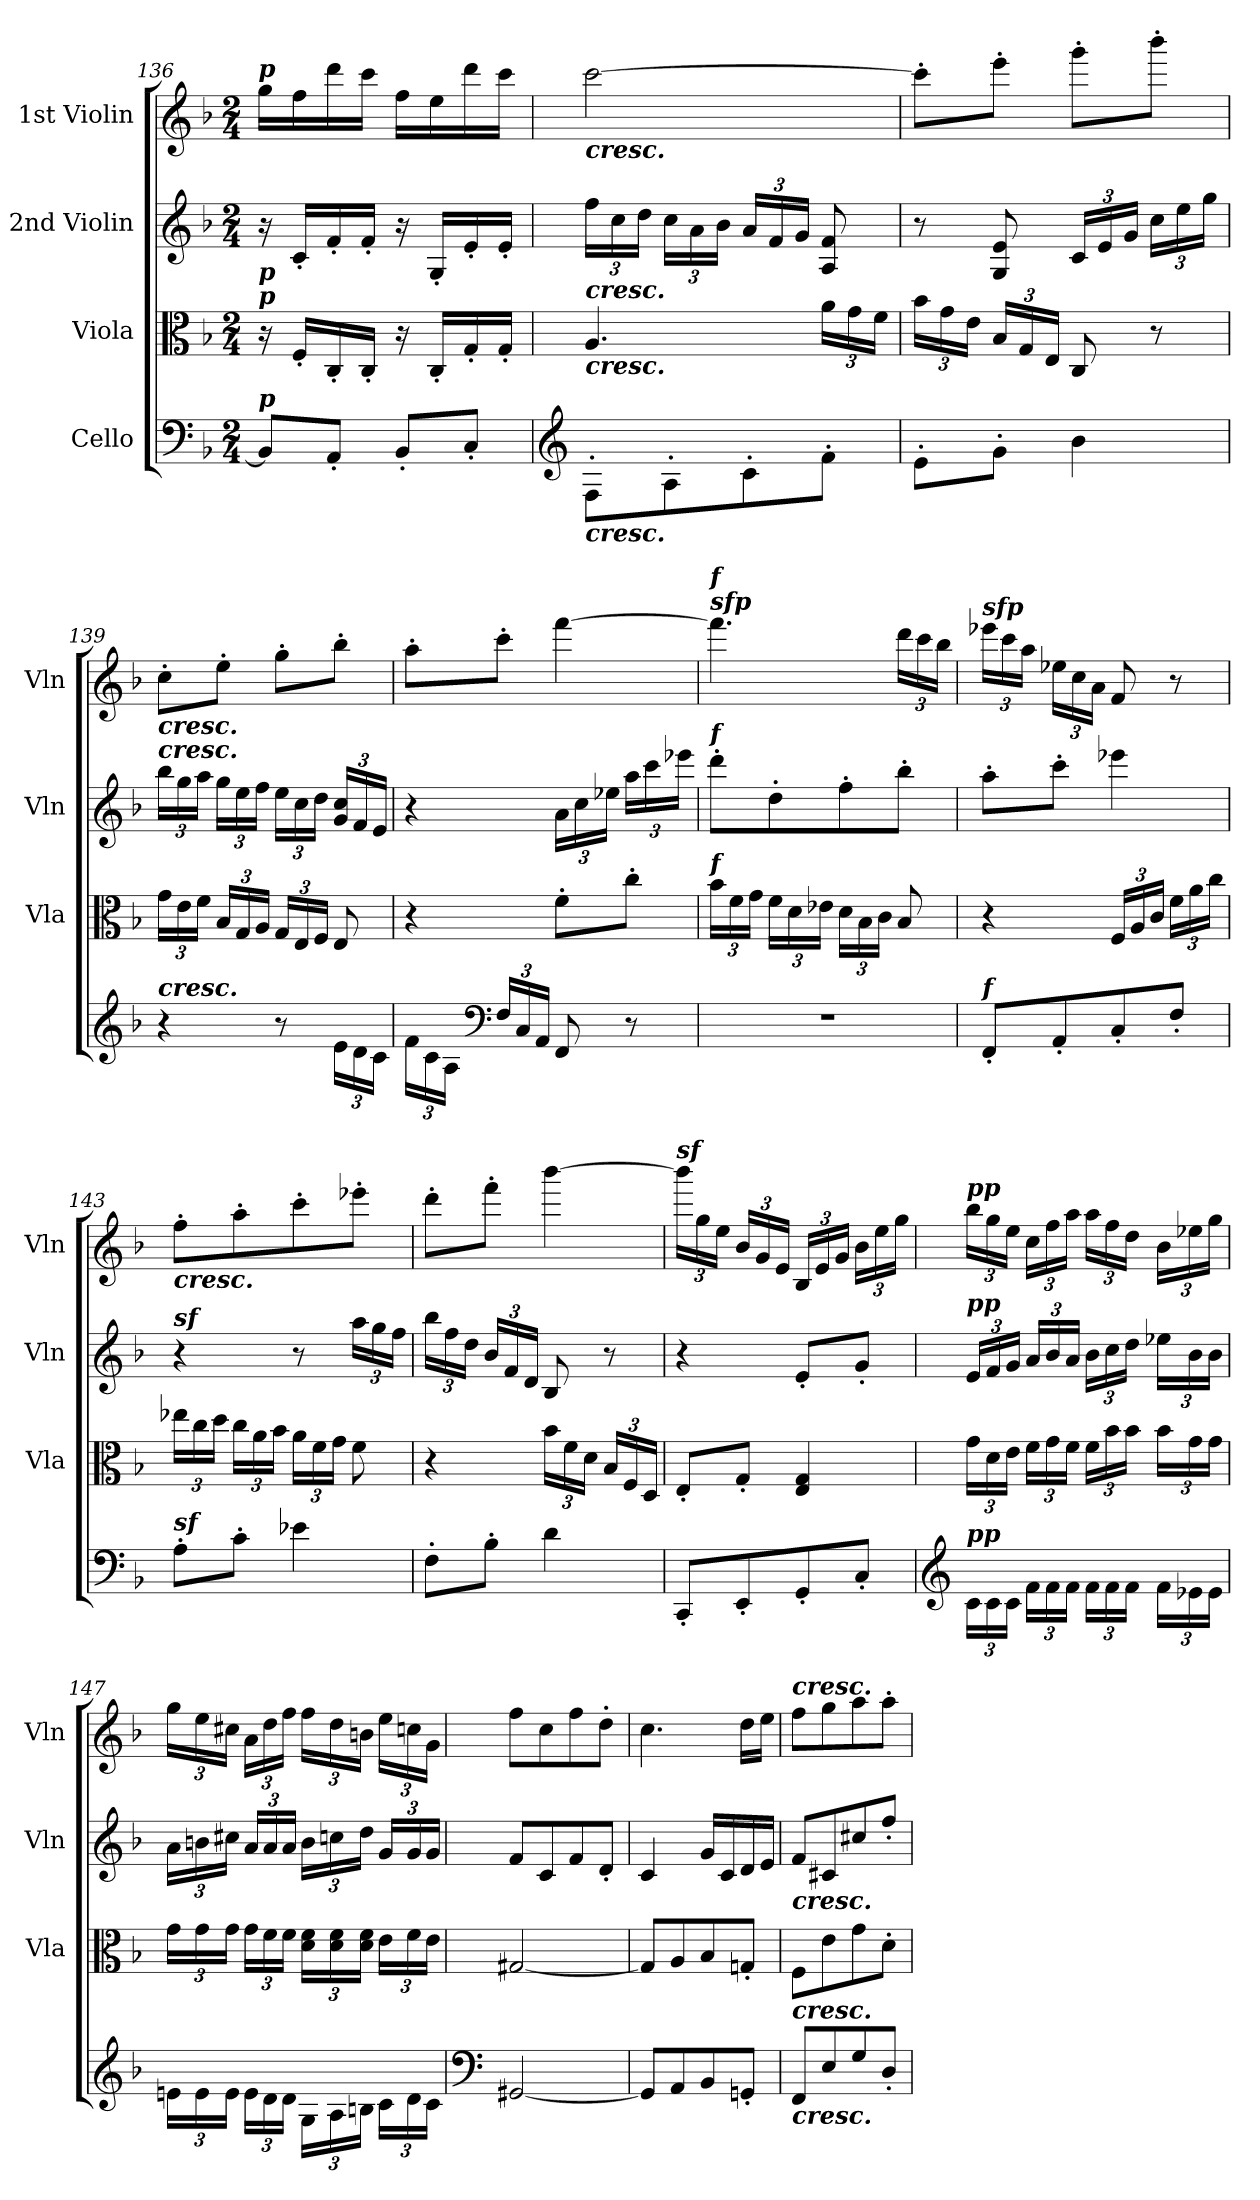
**kern	**kern	**kern	**kern
*part4	*part3	*part2	*part1
*staff4	*staff3	*staff2	*staff1
*I"Cello	*I"Viola	*I"2nd Violin	*I"1st Violin
*	*I'Vla	*I'Vln	*I'Vln
*clefF4	*clefC3	*clefG2	*clefG2
*k[b-]	*k[b-]	*k[b-]	*k[b-]
*F:	*F:	*F:	*F:
*M2/4	*M2/4	*M2/4	*M2/4
=136	=136	=136	=136
!	!	!	!LO:TX:a:Bi:t=p
!	!LO:TX:a:Bi:t=p	!	!
!	!LO:TX:a:Bi:t=p	!	!
!LO:TX:a:Bi:t=p	!	!	!
8BB-/L]	16r	16r	16gg\LL
.	16F'/LL	16c'/LL	16ff\
8AA'/J	16C'/	16f'/	16ddd\
.	16C'/JJ	16f'/JJ	16ccc\JJ
8BB-'/L	16r	16r	16ff\LL
.	16C'/LL	16G'/LL	16ee\
8C'/J	16G'/	16e'/	16ddd\
.	16G'/JJ	16e'/JJ	16ccc\JJ
=137	=137	=137	=137
*clefG2	*	*	*
*	*	*Xbrackettup	*
!	!	!	!LO:TX:b:Bi:t=cresc.
!	!LO:TX:a:Bi:t=cresc.	!	!
!	!LO:TX:b:Bi:t=cresc.	!	!
!LO:TX:b:Bi:t=cresc.	!	!	!
8F'\L	4.A/	24ff\LL	[2ccc\
.	.	24cc\	.
.	.	24dd\JJ	.
8A'\	.	24cc\LL	.
.	.	24a\	.
.	.	24b-\JJ	.
8c'\	.	24a/LL	.
.	.	24f/	.
.	.	24g/JJ	.
*	*Xbrackettup	*	*
8f'\J	24a\LL	8A/ 8f/	.
.	24g\	.	.
.	24f\JJ	.	.
=138	=138	=138	=138
8e'\L	24b-\LL	8r	8ccc'\L]
.	24g\	.	.
.	24e\JJ	.	.
8g'\J	24B-/LL	8G/ 8e/	8eee'\J
.	24G/	.	.
.	24E/JJ	.	.
4b-\	8C/	24c/LL	8ggg'\L
.	.	24e/	.
.	.	24g/JJ	.
.	8r	24cc\LL	8bbb-'\J
.	.	24ee\	.
.	.	24gg\JJ	.
=139	=139	=139	=139
!	!	!	!LO:TX:b:Bi:t=cresc.
!	!	!LO:TX:a:Bi:t=cresc.	!
!LO:TX:a:Bi:t=cresc.	!	!	!
4r	24g\LL	24bb-\LL	8cc'\L
.	24e\	24gg\	.
.	24f\JJ	24aa\JJ	.
.	24B-/LL	24gg\LL	8ee'\J
.	24G/	24ee\	.
.	24A/JJ	24ff\JJ	.
8r	24G/LL	24ee\LL	8gg'\L
.	24E/	24cc\	.
.	24F/JJ	24dd\JJ	.
*Xbrackettup	*	*	*
24e\LL	8E/	24g/ 24cc/LL	8bb-'\J
24d\	.	24f/	.
24c\JJ	.	24e/JJ	.
=140	=140	=140	=140
24f\LL	4r	4r	8aa'\L
24c\	.	.	.
24A\JJ	.	.	.
*clefF4	*	*	*
24F/LL	.	.	8ccc'\J
24C/	.	.	.
24AA/JJ	.	.	.
8FF/	8f'\L	24a\LL	[4fff\
.	.	24cc\	.
.	.	24ee-X\JJ	.
8r	8cc'\J	24aa\LL	.
.	.	24ccc\	.
.	.	24eee-X\JJ	.
=141	=141	=141	=141
!	!	!	!LO:TX:a:Bi:t=sfp
!	!	!	!LO:TX:a:Bi:t=f
!	!	!LO:TX:a:Bi:t=f	!
!	!LO:TX:a:Bi:t=f	!	!
2r	24b-\LL	8ddd'\L	4.fff\]
.	24f\	.	.
.	24g\JJ	.	.
.	24f\LL	8dd'\	.
.	24d\	.	.
.	24e-X\JJ	.	.
.	24d\LL	8ff'\	.
.	24B-\	.	.
.	24c\JJ	.	.
*	*	*	*Xbrackettup
.	8B-/	8bb-'\J	24ddd\LL
.	.	.	24ccc\
.	.	.	24bb-\JJ
=142	=142	=142	=142
!	!	!	!LO:TX:a:Bi:t=sfp
!LO:TX:a:Bi:t=f	!	!	!
8FF'/L	4r	8aa'\L	24eee-X\LL
.	.	.	24ccc\
.	.	.	24aa\JJ
8AA'/	.	8ccc'\J	24ee-X\LL
.	.	.	24cc\
.	.	.	24a\JJ
8C'/	24F/LL	4eee-X\	8f/
.	24A/	.	.
.	24c/JJ	.	.
8F'/J	24f\LL	.	8r
.	24a\	.	.
.	24cc\JJ	.	.
=143	=143	=143	=143
!	!	!	!LO:TX:b:Bi:t=cresc.
!	!	!LO:TX:a:Bi:t=sf	!
!LO:TX:a:Bi:t=sf	!	!	!
8A'\L	24ee-X\LL	4r	8ff'\L
.	24cc\	.	.
.	24dd\JJ	.	.
8c'\J	24cc\LL	.	8aa'\
.	24a\	.	.
.	24b-\JJ	.	.
4e-X\	24a\LL	8r	8ccc'\
.	24f\	.	.
.	24g\JJ	.	.
.	8f\	24aa\LL	8eee-X'\J
.	.	24gg\	.
.	.	24ff\JJ	.
=144	=144	=144	=144
8F'\L	4r	24bb-\LL	8ddd'\L
.	.	24ff\	.
.	.	24dd\JJ	.
8B-'\J	.	24b-/LL	8fff'\J
.	.	24f/	.
.	.	24d/JJ	.
4d\	24b-\LL	8B-/	[4bbb-\
.	24f\	.	.
.	24d\JJ	.	.
.	24B-/LL	8r	.
.	24F/	.	.
.	24D/JJ	.	.
=145	=145	=145	=145
!	!	!	!LO:TX:a:Bi:t=sf
8CC'/L	8E'/L	4r	24bbb-\LL]
.	.	.	24gg\
.	.	.	24ee\JJ
8EE'/	8G'/J	.	24b-/LL
.	.	.	24g/
.	.	.	24e/JJ
8GG'/	4E/ 4G/	8e'/L	24B-/LL
.	.	.	24e/
.	.	.	24g/JJ
8C'/J	.	8g'/J	24b-\LL
.	.	.	24ee\
.	.	.	24gg\JJ
=146	=146	=146	=146
*clefG2	*	*	*
!	!	!	!LO:TX:a:Bi:t=pp
!	!	!LO:TX:a:Bi:t=pp	!
!LO:TX:a:Bi:t=pp	!	!	!
24c\LL	24g\LL	24e/LL	24bb-\LL
24c\	24d\	24f/	24gg\
24c\JJ	24e\JJ	24g/JJ	24ee\JJ
24f\LL	24f\LL	24a/LL	24cc\LL
24f\	24g\	24b-/	24ff\
24f\JJ	24f\JJ	24a/JJ	24aa\JJ
24f\LL	24f\LL	24b-\LL	24aa\LL
24f\	24b-\	24cc\	24ff\
24f\JJ	24b-\JJ	24dd\JJ	24dd\JJ
24f\LL	24b-\LL	24ee-X\LL	24b-\LL
24e-X\	24g\	24b-\	24ee-X\
24e-\JJ	24g\JJ	24b-\JJ	24gg\JJ
=147	=147	=147	=147
24en\LL	24g\LL	24a\LL	24gg\LL
24e\	24g\	24bn\	24ee\
24e\JJ	24g\JJ	24cc#X\JJ	24cc#X\JJ
24e\LL	24g\LL	24a/LL	24a\LL
24d\	24f\	24a/	24dd\
24d\JJ	24f\JJ	24a/JJ	24ff\JJ
24G\LL	24d\ 24f\LL	24b\LL	24ff\LL
24A\	24d\ 24f\	24ccn\	24dd\
24Bn\JJ	24d\ 24f\JJ	24dd\JJ	24bn\JJ
24c\LL	24e\LL	24g/LL	24ee\LL
24d\	24f\	24g/	24ccn\
24c\JJ	24e\JJ	24g/JJ	24g\JJ
=148	=148	=148	=148
*clefF4	*	*	*
[2GG#X/	[2G#X/	8f/L	8ff\L
.	.	8c/	8cc\
.	.	8f/	8ff\
.	.	8d'/J	8dd'\J
=149	=149	=149	=149
8GG#/L]	8G#/L]	4c/	4.cc\
8AA/	8A/	.	.
8BB-/	8B-/	16g/LL	.
.	.	16c/	.
8GGn'/J	8Gn'/J	16d/	16dd\LL
.	.	16e/JJ	16ee\JJ
=150	=150	=150	=150
!	!	!	!LO:TX:a:Bi:t=cresc.
!	!	!LO:TX:b:Bi:t=cresc.	!
!	!LO:TX:b:Bi:t=cresc.	!	!
!LO:TX:b:Bi:t=cresc.	!	!	!
8FF/L	8F\L	8f/L	8ff\L
8E/	8e\	8c#X/	8gg\
8G/	8g\	8cc#X/	8aa\
8D'/J	8d'\J	8ff'/J	8aa'\J
=	=	=	=
*-	*-	*-	*-
